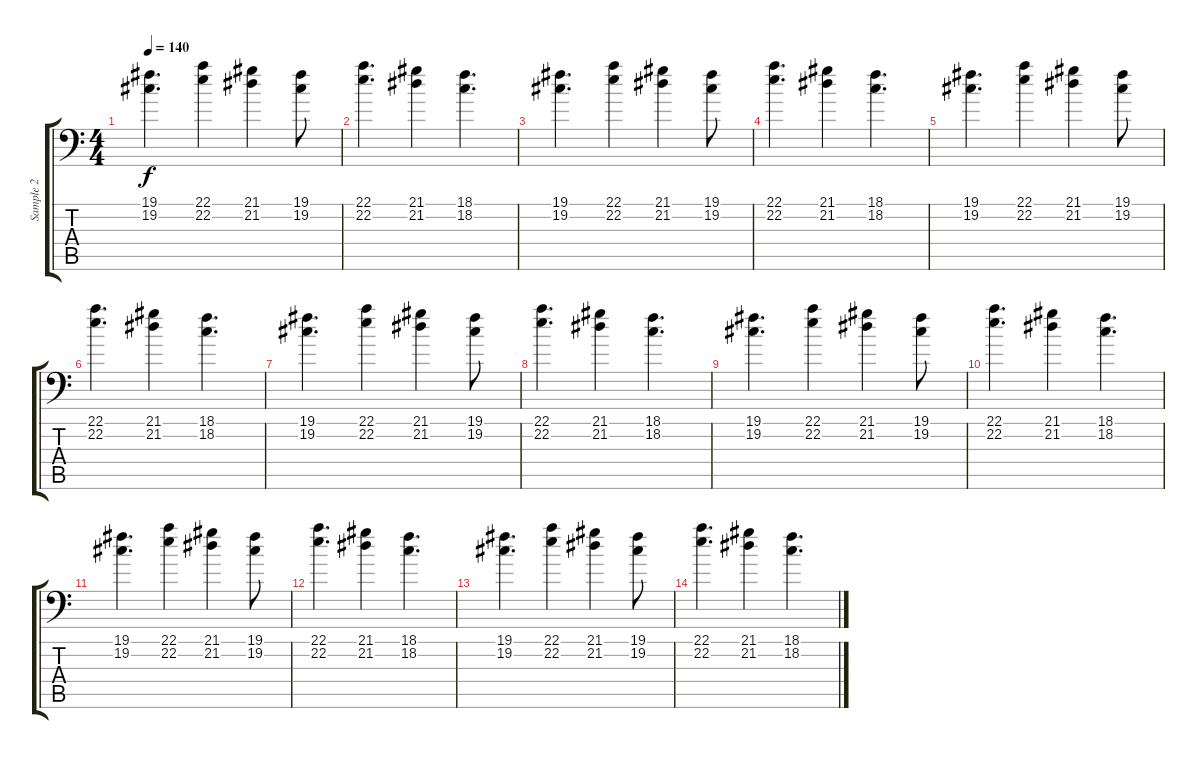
\track ("Sample 2" "Sample 2") {instrument stringensemble1}
\staff {score tabs}
\tuning (B3 Gb3 D3 A2 E2 A1) {hide}
\ts (4 4)
\tempo 140
\clef f4
\ks c
(19.1 19.2).4{d dy f} (22.1 22.2).4 (21.1 21.2).4 (19.1 19.2).8 |
(22.1 22.2).4{d} (21.1 21.2).4 (18.1 18.2).4{d} |
(19.1 19.2).4{d} (22.1 22.2).4 (21.1 21.2).4 (19.1 19.2).8 |
(22.1 22.2).4{d} (21.1 21.2).4 (18.1 18.2).4{d} |
(19.1 19.2).4{d} (22.1 22.2).4 (21.1 21.2).4 (19.1 19.2).8 |
(22.1 22.2).4{d} (21.1 21.2).4 (18.1 18.2).4{d} |
(19.1 19.2).4{d} (22.1 22.2).4 (21.1 21.2).4 (19.1 19.2).8 |
(22.1 22.2).4{d} (21.1 21.2).4 (18.1 18.2).4{d} |
(19.1 19.2).4{d} (22.1 22.2).4 (21.1 21.2).4 (19.1 19.2).8 |
(22.1 22.2).4{d} (21.1 21.2).4 (18.1 18.2).4{d} |
(19.1 19.2).4{d} (22.1 22.2).4 (21.1 21.2).4 (19.1 19.2).8 |
(22.1 22.2).4{d} (21.1 21.2).4 (18.1 18.2).4{d} |
(19.1 19.2).4{d} (22.1 22.2).4 (21.1 21.2).4 (19.1 19.2).8 |
(22.1 22.2).4{d} (21.1 21.2).4 (18.1 18.2).4{d}
